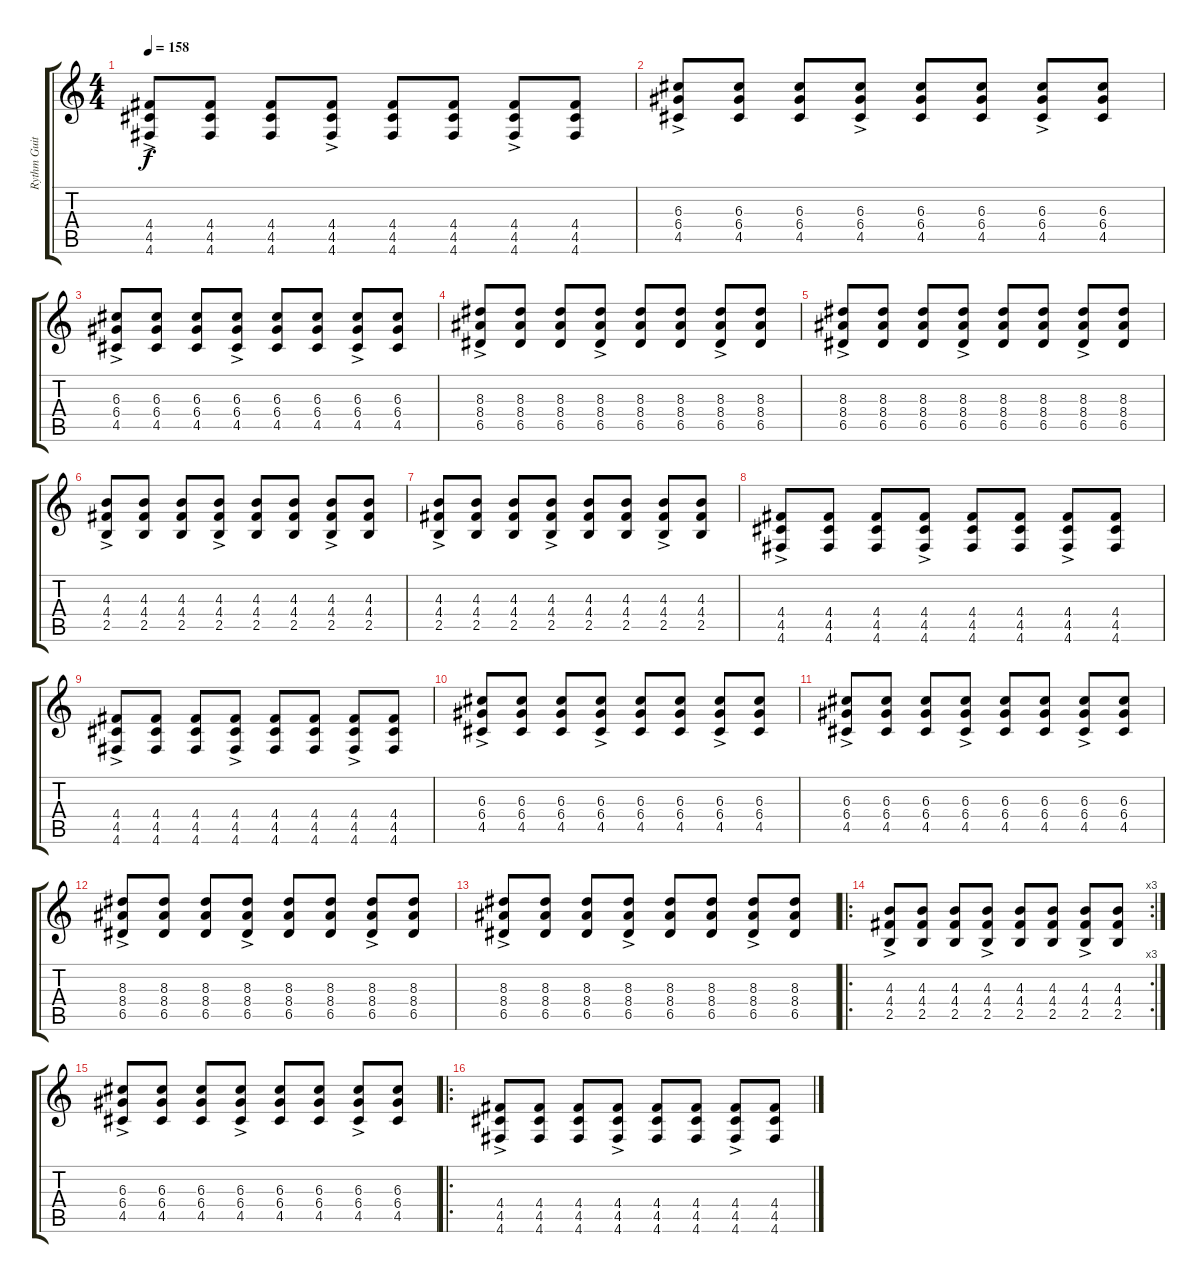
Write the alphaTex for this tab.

\track ("Rythm Guitar ~ Effect" "Rythm Guit") {instrument distortionguitar}
\staff {score tabs}
\tuning (E4 B3 G3 D3 A2 D2) {hide}
\ts (4 4)
\tempo 158
\clef g2
\ks c
(4.4{ac} 4.5{ac} 4.6{ac}).8{dy f} (4.4 4.5 4.6).8 (4.4 4.5 4.6).8 (4.4{ac} 4.5{ac} 4.6{ac}).8 (4.4 4.5 4.6).8 (4.4 4.5 4.6).8 (4.4{ac} 4.5{ac} 4.6{ac}).8 (4.4 4.5 4.6).8 |
(6.3{ac} 6.4{ac} 4.5{ac}).8 (6.3 6.4 4.5).8 (6.3 6.4 4.5).8 (6.3{ac} 6.4{ac} 4.5{ac}).8 (6.3 6.4 4.5).8 (6.3 6.4 4.5).8 (6.3{ac} 6.4{ac} 4.5{ac}).8 (6.3 6.4 4.5).8 |
(6.3{ac} 6.4{ac} 4.5{ac}).8 (6.3 6.4 4.5).8 (6.3 6.4 4.5).8 (6.3{ac} 6.4{ac} 4.5{ac}).8 (6.3 6.4 4.5).8 (6.3 6.4 4.5).8 (6.3{ac} 6.4{ac} 4.5{ac}).8 (6.3 6.4 4.5).8 |
(8.3{ac} 8.4{ac} 6.5{ac}).8 (8.3 8.4 6.5).8 (8.3 8.4 6.5).8 (8.3{ac} 8.4{ac} 6.5{ac}).8 (8.3 8.4 6.5).8 (8.3 8.4 6.5).8 (8.3{ac} 8.4{ac} 6.5{ac}).8 (8.3 8.4 6.5).8 |
(8.3{ac} 8.4{ac} 6.5{ac}).8 (8.3 8.4 6.5).8 (8.3 8.4 6.5).8 (8.3{ac} 8.4{ac} 6.5{ac}).8 (8.3 8.4 6.5).8 (8.3 8.4 6.5).8 (8.3{ac} 8.4{ac} 6.5{ac}).8 (8.3 8.4 6.5).8 |
(4.3{ac} 4.4{ac} 2.5{ac}).8 (4.3 4.4 2.5).8 (4.3 4.4 2.5).8 (4.3{ac} 4.4{ac} 2.5{ac}).8 (4.3 4.4 2.5).8 (4.3 4.4 2.5).8 (4.3{ac} 4.4{ac} 2.5{ac}).8 (4.3 4.4 2.5).8 |
(4.3{ac} 4.4{ac} 2.5{ac}).8 (4.3 4.4 2.5).8 (4.3 4.4 2.5).8 (4.3{ac} 4.4{ac} 2.5{ac}).8 (4.3 4.4 2.5).8 (4.3 4.4 2.5).8 (4.3{ac} 4.4{ac} 2.5{ac}).8 (4.3 4.4 2.5).8 |
(4.4{ac} 4.5{ac} 4.6{ac}).8 (4.4 4.5 4.6).8 (4.4 4.5 4.6).8 (4.4{ac} 4.5{ac} 4.6{ac}).8 (4.4 4.5 4.6).8 (4.4 4.5 4.6).8 (4.4{ac} 4.5{ac} 4.6{ac}).8 (4.4 4.5 4.6).8 |
(4.4{ac} 4.5{ac} 4.6{ac}).8 (4.4 4.5 4.6).8 (4.4 4.5 4.6).8 (4.4{ac} 4.5{ac} 4.6{ac}).8 (4.4 4.5 4.6).8 (4.4 4.5 4.6).8 (4.4{ac} 4.5{ac} 4.6{ac}).8 (4.4 4.5 4.6).8 |
(6.3{ac} 6.4{ac} 4.5{ac}).8 (6.3 6.4 4.5).8 (6.3 6.4 4.5).8 (6.3{ac} 6.4{ac} 4.5{ac}).8 (6.3 6.4 4.5).8 (6.3 6.4 4.5).8 (6.3{ac} 6.4{ac} 4.5{ac}).8 (6.3 6.4 4.5).8 |
(6.3{ac} 6.4{ac} 4.5{ac}).8 (6.3 6.4 4.5).8 (6.3 6.4 4.5).8 (6.3{ac} 6.4{ac} 4.5{ac}).8 (6.3 6.4 4.5).8 (6.3 6.4 4.5).8 (6.3{ac} 6.4{ac} 4.5{ac}).8 (6.3 6.4 4.5).8 |
(8.3{ac} 8.4{ac} 6.5{ac}).8 (8.3 8.4 6.5).8 (8.3 8.4 6.5).8 (8.3{ac} 8.4{ac} 6.5{ac}).8 (8.3 8.4 6.5).8 (8.3 8.4 6.5).8 (8.3{ac} 8.4{ac} 6.5{ac}).8 (8.3 8.4 6.5).8 |
(8.3{ac} 8.4{ac} 6.5{ac}).8 (8.3 8.4 6.5).8 (8.3 8.4 6.5).8 (8.3{ac} 8.4{ac} 6.5{ac}).8 (8.3 8.4 6.5).8 (8.3 8.4 6.5).8 (8.3{ac} 8.4{ac} 6.5{ac}).8 (8.3 8.4 6.5).8 |
\ro
\rc 3
(4.3{ac} 4.4{ac} 2.5{ac}).8 (4.3 4.4 2.5).8 (4.3 4.4 2.5).8 (4.3{ac} 4.4{ac} 2.5{ac}).8 (4.3 4.4 2.5).8 (4.3 4.4 2.5).8 (4.3{ac} 4.4{ac} 2.5{ac}).8 (4.3 4.4 2.5).8 |
(6.3{ac} 6.4{ac} 4.5{ac}).8 (6.3 6.4 4.5).8 (6.3 6.4 4.5).8 (6.3{ac} 6.4{ac} 4.5{ac}).8 (6.3 6.4 4.5).8 (6.3 6.4 4.5).8 (6.3{ac} 6.4{ac} 4.5{ac}).8 (6.3 6.4 4.5).8 |
\ro
(4.4 4.5 4.6{ac}).8 (4.4 4.5 4.6).8 (4.4 4.5 4.6).8 (4.4{ac} 4.5{ac} 4.6{ac}).8 (4.4 4.5 4.6).8 (4.4 4.5 4.6).8 (4.4{ac} 4.5{ac} 4.6{ac}).8 (4.4 4.5 4.6).8
